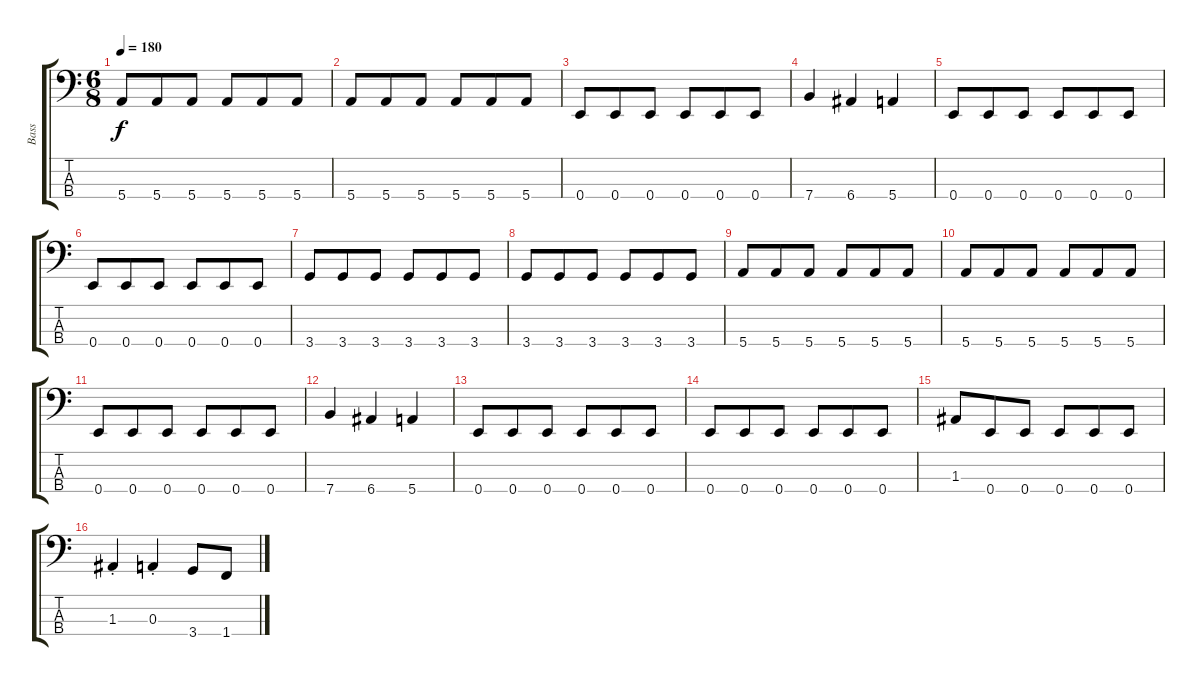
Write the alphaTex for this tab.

\track ("Bass" "Bass") {instrument electricbasspick}
\staff {score tabs}
\tuning (G2 D2 A1 E1) {hide}
\ts (6 8)
\tempo 180
\clef f4
\ks c
5.4.8{dy f} 5.4.8 5.4.8 5.4.8 5.4.8 5.4.8 |
5.4.8 5.4.8 5.4.8 5.4.8 5.4.8 5.4.8 |
0.4.8 0.4.8 0.4.8 0.4.8 0.4.8 0.4.8 |
7.4.4 6.4.4 5.4.4 |
0.4.8 0.4.8 0.4.8 0.4.8 0.4.8 0.4.8 |
0.4.8 0.4.8 0.4.8 0.4.8 0.4.8 0.4.8 |
3.4.8 3.4.8 3.4.8 3.4.8 3.4.8 3.4.8 |
3.4.8 3.4.8 3.4.8 3.4.8 3.4.8 3.4.8 |
5.4.8 5.4.8 5.4.8 5.4.8 5.4.8 5.4.8 |
5.4.8 5.4.8 5.4.8 5.4.8 5.4.8 5.4.8 |
0.4.8 0.4.8 0.4.8 0.4.8 0.4.8 0.4.8 |
7.4.4 6.4.4 5.4.4 |
0.4.8 0.4.8 0.4.8 0.4.8 0.4.8 0.4.8 |
0.4.8 0.4.8 0.4.8 0.4.8 0.4.8 0.4.8 |
1.3.8 0.4.8 0.4.8 0.4.8 0.4.8 0.4.8 |
1.3{st}.4 0.3{st}.4 3.4.8 1.4.8
